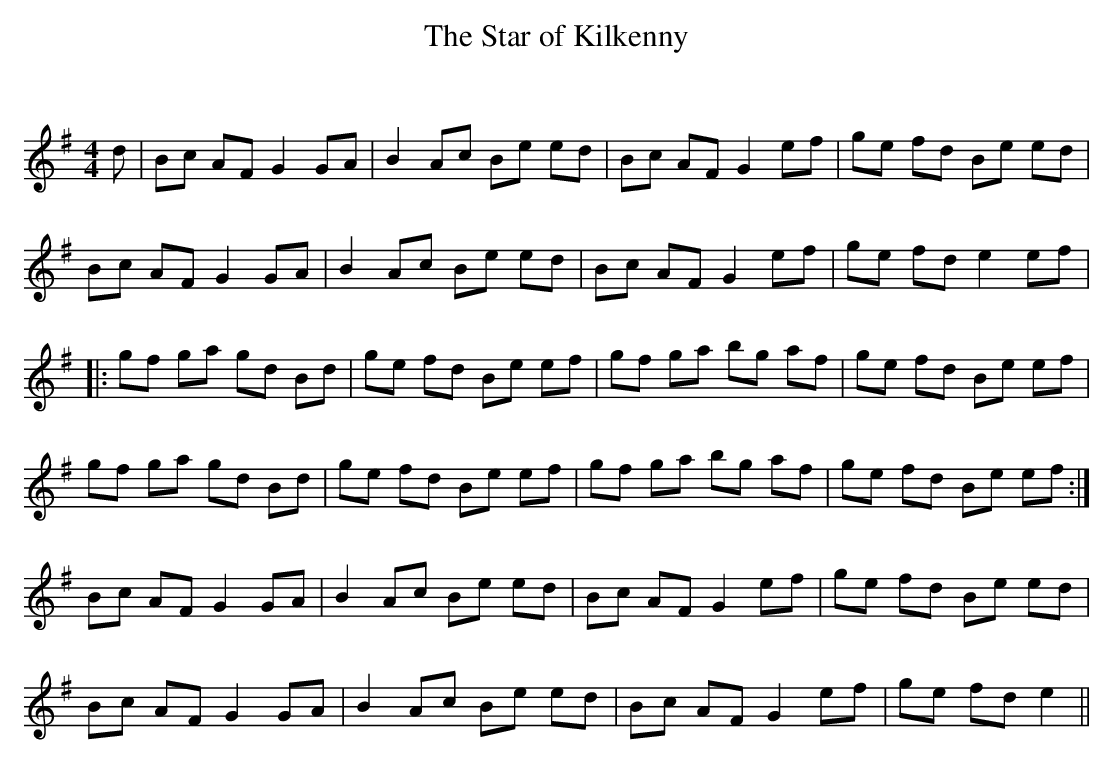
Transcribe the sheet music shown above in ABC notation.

X:1
T: The Star of Kilkenny
C:
Q: 232
K:Em
M:4/4
L:1/8
d|Bc AF G2 GA|B2 Ac Be ed|Bc AF G2 ef|ge fd Be ed|
Bc AF G2 GA|B2 Ac Be ed|Bc AF G2 ef|ge fd e2 ef|
|:gf ga gd Bd|ge fd Be ef|gf ga bg af|ge fd Be ef|
gf ga gd Bd|ge fd Be ef|gf ga bg af|ge fd Be ef:|
Bc AF G2 GA|B2 Ac Be ed|Bc AF G2 ef|ge fd Be ed|
Bc AF G2 GA|B2 Ac Be ed|Bc AF G2 ef|ge fd e2||
